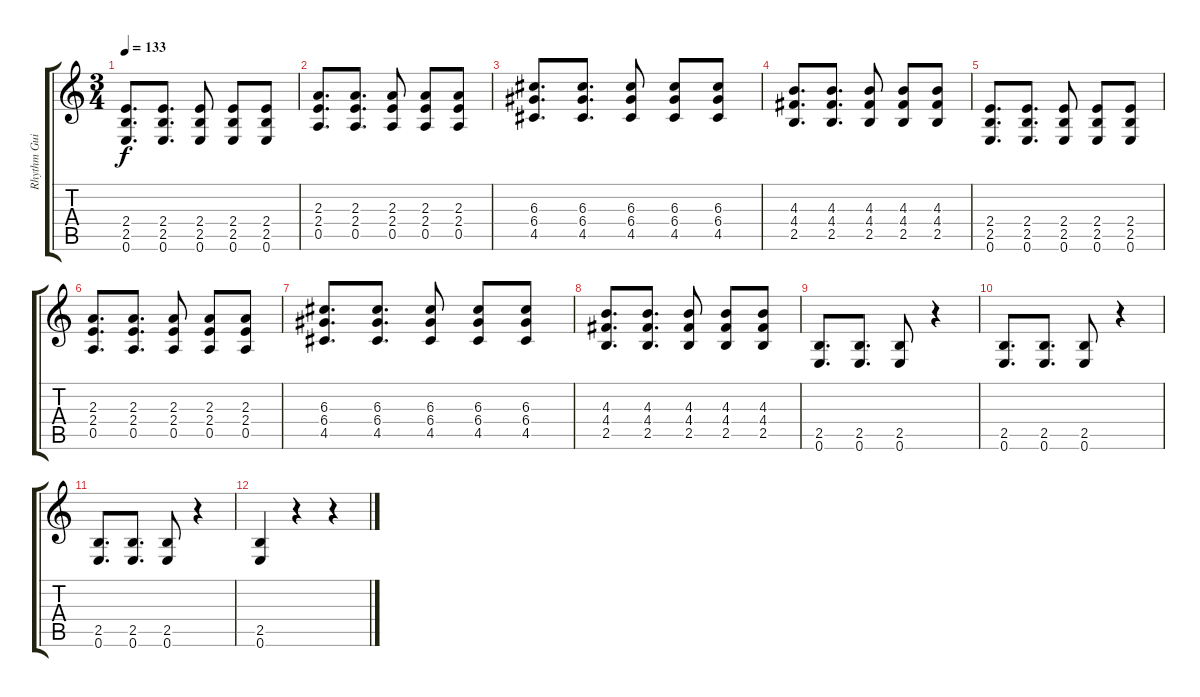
\track ("Rhythm Guitar" "Rhythm Gui") {instrument overdrivenguitar}
\staff {score tabs}
\tuning (E4 B3 G3 D3 A2 E2) {hide}
\ts (3 4)
\tempo 133
\clef g2
\ks c
(2.4 2.5 0.6).8{d dy f} (2.4 2.5 0.6).8{d} (2.4 2.5 0.6).8 (2.4 2.5 0.6).8 (2.4 2.5 0.6).8 |
(2.3 2.4 0.5).8{d} (2.3 2.4 0.5).8{d} (2.3 2.4 0.5).8 (2.3 2.4 0.5).8 (2.3 2.4 0.5).8 |
(6.3 6.4 4.5).8{d} (6.3 6.4 4.5).8{d} (6.3 6.4 4.5).8 (6.3 6.4 4.5).8 (6.3 6.4 4.5).8 |
(4.3 4.4 2.5).8{d} (4.3 4.4 2.5).8{d} (4.3 4.4 2.5).8 (4.3 4.4 2.5).8 (4.3 4.4 2.5).8 |
(2.4 2.5 0.6).8{d} (2.4 2.5 0.6).8{d} (2.4 2.5 0.6).8 (2.4 2.5 0.6).8 (2.4 2.5 0.6).8 |
(2.3 2.4 0.5).8{d} (2.3 2.4 0.5).8{d} (2.3 2.4 0.5).8 (2.3 2.4 0.5).8 (2.3 2.4 0.5).8 |
(6.3 6.4 4.5).8{d} (6.3 6.4 4.5).8{d} (6.3 6.4 4.5).8 (6.3 6.4 4.5).8 (6.3 6.4 4.5).8 |
(4.3 4.4 2.5).8{d} (4.3 4.4 2.5).8{d} (4.3 4.4 2.5).8 (4.3 4.4 2.5).8 (4.3 4.4 2.5).8 |
(2.5 0.6).8{d} (2.5 0.6).8{d} (2.5 0.6).8 r.4 |
(2.5 0.6).8{d} (2.5 0.6).8{d} (2.5 0.6).8 r.4 |
(2.5 0.6).8{d} (2.5 0.6).8{d} (2.5 0.6).8 r.4 |
(2.5 0.6).4 r.4 r.4
